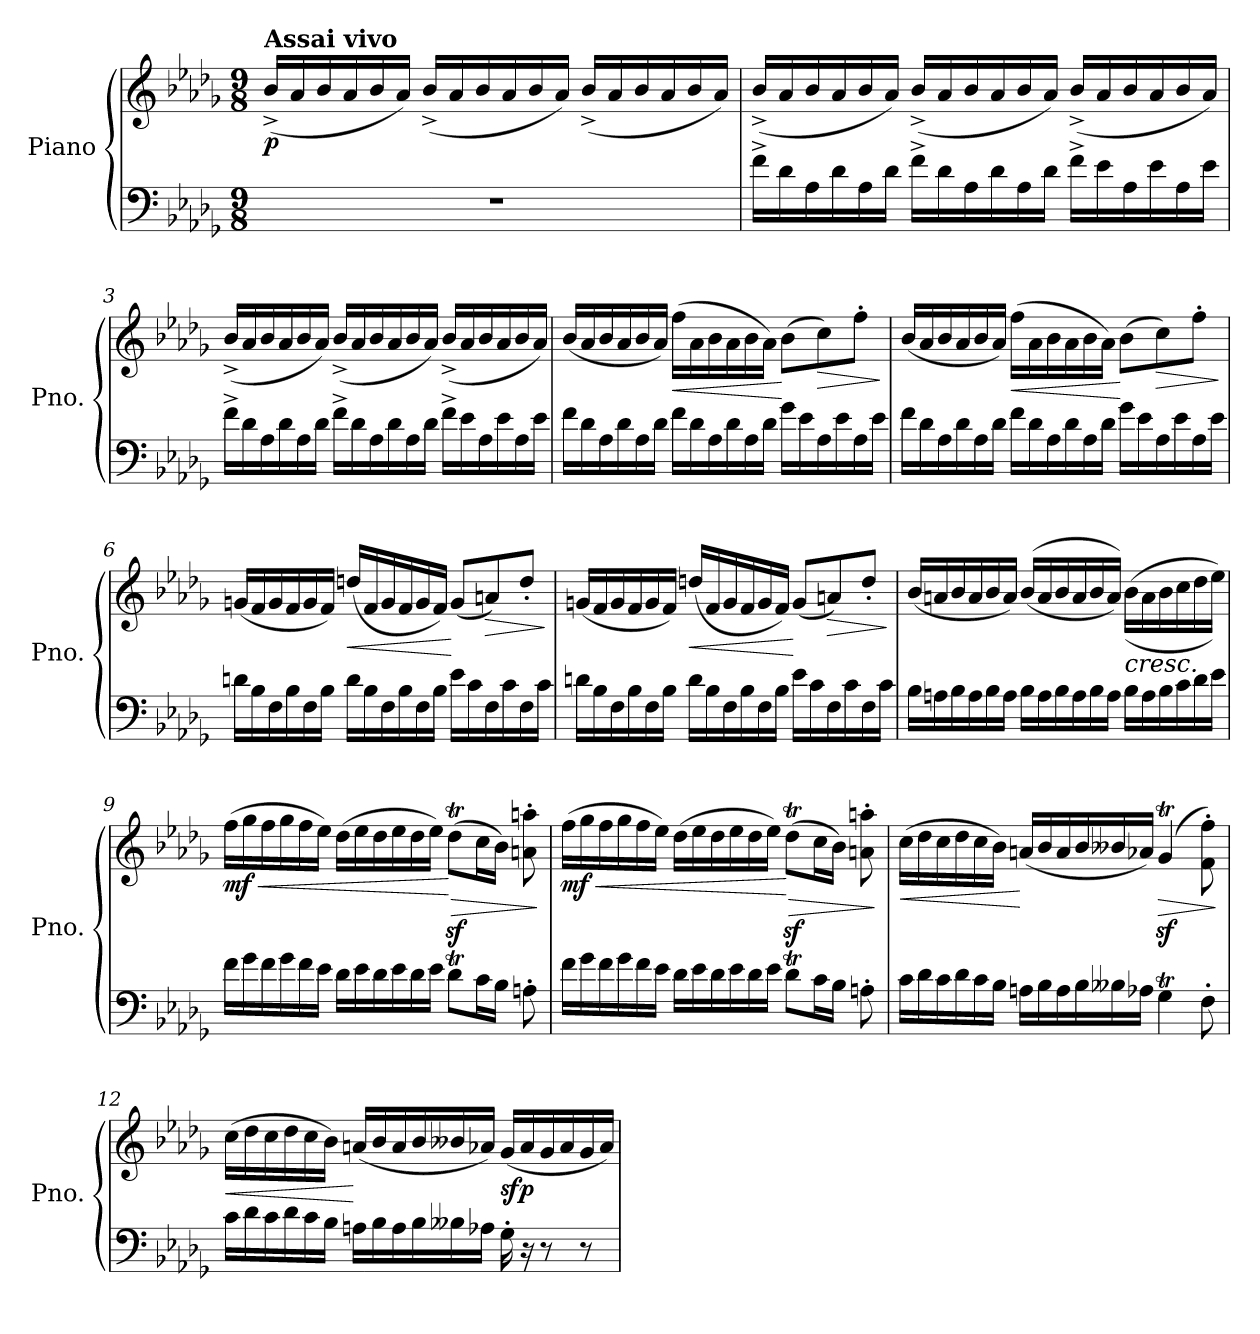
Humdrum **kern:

**kern	**kern	**dynam
*part1	*part1	*part1
*staff2	*staff1	*staff1/2
*I"Piano	*	*
*I'Pno.	*	*
*clefF4	*clefG2	*
*k[b-e-a-d-g-]	*k[b-e-a-d-g-]	*
*M9/8	*M9/8	*
=1	=1	=1
!	!LO:TX:a:B:t=Assai vivo	!
!	!	!LO:DY:b
8%9r	(<16b-^/LL	p
.	16a-/	.
.	16b-/	.
.	16a-/	.
.	16b-/	.
.	16a-/JJ)	.
.	(<16b-^/LL	.
.	16a-/	.
.	16b-/	.
.	16a-/	.
.	16b-/	.
.	16a-/JJ)	.
.	(<16b-^/LL	.
.	16a-/	.
.	16b-/	.
.	16a-/	.
.	16b-/	.
.	16a-/JJ)	.
=2	=2	=2
16f^\LL	(<16b-^/LL	.
16d-\	16a-/	.
16A-\	16b-/	.
16d-\	16a-/	.
16A-\	16b-/	.
16d-\JJ	16a-/JJ)	.
16f^\LL	(<16b-^/LL	.
16d-\	16a-/	.
16A-\	16b-/	.
16d-\	16a-/	.
16A-\	16b-/	.
16d-\JJ	16a-/JJ)	.
16f^\LL	(<16b-^/LL	.
16e-\	16a-/	.
16A-\	16b-/	.
16e-\	16a-/	.
16A-\	16b-/	.
16e-\JJ	16a-/JJ)	.
!!LO:LB:g=z
=3	=3	=3
16f^\LL	(<16b-^/LL	.
16d-\	16a-/	.
16A-\	16b-/	.
16d-\	16a-/	.
16A-\	16b-/	.
16d-\JJ	16a-/JJ)	.
16f^\LL	(<16b-^/LL	.
16d-\	16a-/	.
16A-\	16b-/	.
16d-\	16a-/	.
16A-\	16b-/	.
16d-\JJ	16a-/JJ)	.
16f^\LL	(<16b-^/LL	.
16e-\	16a-/	.
16A-\	16b-/	.
16e-\	16a-/	.
16A-\	16b-/	.
16e-\JJ	16a-/JJ)	.
=4	=4	=4
16f\LL	(<16b-/LL	.
16d-\	16a-/	.
16A-\	16b-/	.
16d-\	16a-/	.
16A-\	16b-/	.
16d-\JJ	16a-/JJ)	.
!	!	!LO:HP:b
16f\LL	(>16ff\LL	<
16d-\	16a-\	.
16A-\	16b-\	.
16d-\	16a-\	.
16A-\	16b-\	.
16d-\JJ	16a-\JJ)	.
16g-\LL	(>8b-\L	[
16e-\	.	.
!	!	!LO:HP:b
16A-\	8cc\)	>
16e-\	.	.
16A-\	8ff'\J	.
16e-\JJ	.	.
.	.	]
!!LO:LB:g=z
=5	=5	=5
16f\LL	(<16b-/LL	.
16d-\	16a-/	.
16A-\	16b-/	.
16d-\	16a-/	.
16A-\	16b-/	.
16d-\JJ	16a-/JJ)	.
!	!	!LO:HP:b
16f\LL	(>16ff\LL	<
16d-\	16a-\	.
16A-\	16b-\	.
16d-\	16a-\	.
16A-\	16b-\	.
16d-\JJ	16a-\JJ)	.
16g-\LL	(>8b-\L	[
16e-\	.	.
!	!	!LO:HP:b
16A-\	8cc\)	>
16e-\	.	.
16A-\	8ff'\J	.
16e-\JJ	.	.
.	.	]
=6	=6	=6
16dn\LL	(<16gn/LL	.
16B-\	16f/	.
16F\	16g/	.
16B-\	16f/	.
16F\	16g/	.
16B-\JJ	16f/JJ)	.
!	!	!LO:HP:b
16d\LL	(<16ddn/LL	<
16B-\	16f/	.
16F\	16g/	.
16B-\	16f/	.
16F\	16g/	.
16B-\JJ	16f/JJ)	.
16e-\LL	(<8g/L	[
16c\	.	.
!	!	!LO:HP:b
16F\	8an/)	>
16c\	.	.
16F\	8dd'/J	.
16c\JJ	.	.
.	.	]
!!LO:LB:g=z
=7	=7	=7
16dn\LL	(<16gn/LL	.
16B-\	16f/	.
16F\	16g/	.
16B-\	16f/	.
16F\	16g/	.
16B-\JJ	16f/JJ)	.
!	!	!LO:HP:b
16d\LL	(<16ddn/LL	<
16B-\	16f/	.
16F\	16g/	.
16B-\	16f/	.
16F\	16g/	.
16B-\JJ	16f/JJ)	.
16e-\LL	(<8g/L	[
16c\	.	.
!	!	!LO:HP:b
16F\	8an/)	>
16c\	.	.
16F\	8dd'/J	.
16c\JJ	.	.
.	.	]
=8	=8	=8
16B-\LL	(<16b-/LL	.
16An\	16an/	.
16B-\	16b-/	.
16A\	16a/	.
16B-\	16b-/	.
16A\JJ	16a/JJ)	.
16B-\LL	(<(<16b-/LL	.
16A\	16a/	.
16B-\	16b-/	.
16A\	16a/	.
16B-\	16b-/	.
16A\JJ	16a/JJ))	.
!	!LO:TX:b:i:t=cresc.	!
16B-\LL	(>(>16b-\LL	.
16A\	16a\	.
16B-\	16b-\	.
16c\	16cc\	.
16d-\	16dd-\	.
16e-\JJ	16ee-\JJ))	.
!!LO:LB:g=z
=9	=9	=9
!	!	!LO:HP:b
!	!	!LO:DY:n=1:b
16f\LL	(>16ff\LL	< mf
16g-\	16gg-\	.
16f\	16ff\	.
16g-\	16gg-\	.
16f\	16ff\	.
16e-\JJ	16ee-\JJ)	.
16d-\LL	(>16dd-\LL	.
16e-\	16ee-\	.
16d-\	16dd-\	.
16e-\	16ee-\	.
16d-\	16dd-\	.
16e-\JJ	16ee-\JJ)	.
!	!	!LO:HP:n=1:b
8d-T\L	(>8dd-z<T\L	[ >
16c\L	16cc\L	.
16B-\JJ	16b-\JJ)	.
8An'\	8an\' 8aan\'	.
.	.	]
=10	=10	=10
!	!	!LO:HP:b
!	!	!LO:DY:n=1:b
16f\LL	(>16ff\LL	< mf
16g-\	16gg-\	.
16f\	16ff\	.
16g-\	16gg-\	.
16f\	16ff\	.
16e-\JJ	16ee-\JJ)	.
16d-\LL	(>16dd-\LL	.
16e-\	16ee-\	.
16d-\	16dd-\	.
16e-\	16ee-\	.
16d-\	16dd-\	.
16e-\JJ	16ee-\JJ)	.
!	!	!LO:HP:n=1:b
8d-T\L	(>8dd-z<T\L	[ >
16c\L	16cc\L	.
16B-\JJ	16b-\JJ)	.
8An'\	8an\' 8aan\'	.
.	.	]
!!LO:PB:g=z
=11	=11	=11
!	!	!LO:HP:b
16c\LL	(>16cc\LL	<
16d-\	16dd-\	.
16c\	16cc\	.
16d-\	16dd-\	.
16c\	16cc\	.
16B-\JJ	16b-\JJ)	.
16An\LL	(<16an/LL	[
16B-\	16b-/	.
16A\	16a/	.
16B-\	16b-/	.
16B--X\	16b--X/	.
16A-X\JJ	16a-X/JJ)	.
!	!	!LO:HP:b
4G-T\	(>4g-z<T/	>
8F'\	8f\' 8ff\')	.
.	.	]
=12	=12	=12
!	!	!LO:HP:b
16c\LL	(>16cc\LL	<
16d-\	16dd-\	.
16c\	16cc\	.
16d-\	16dd-\	.
16c\	16cc\	.
16B-\JJ	16b-\JJ)	.
16An\LL	(<16an/LL	[
16B-\	16b-/	.
16A\	16a/	.
16B-\	16b-/	.
16B--X\	16b--X/	.
16A-X\JJ	16a-X/JJ)	.
!	!	!LO:DY:b
16G-'\	(<16g-/LL	sfp
16r	16a-/	.
8r	16g-/	.
.	16a-/	.
8r	16g-/	.
.	16a-/JJ)	.
=	=	=
*-	*-	*-
